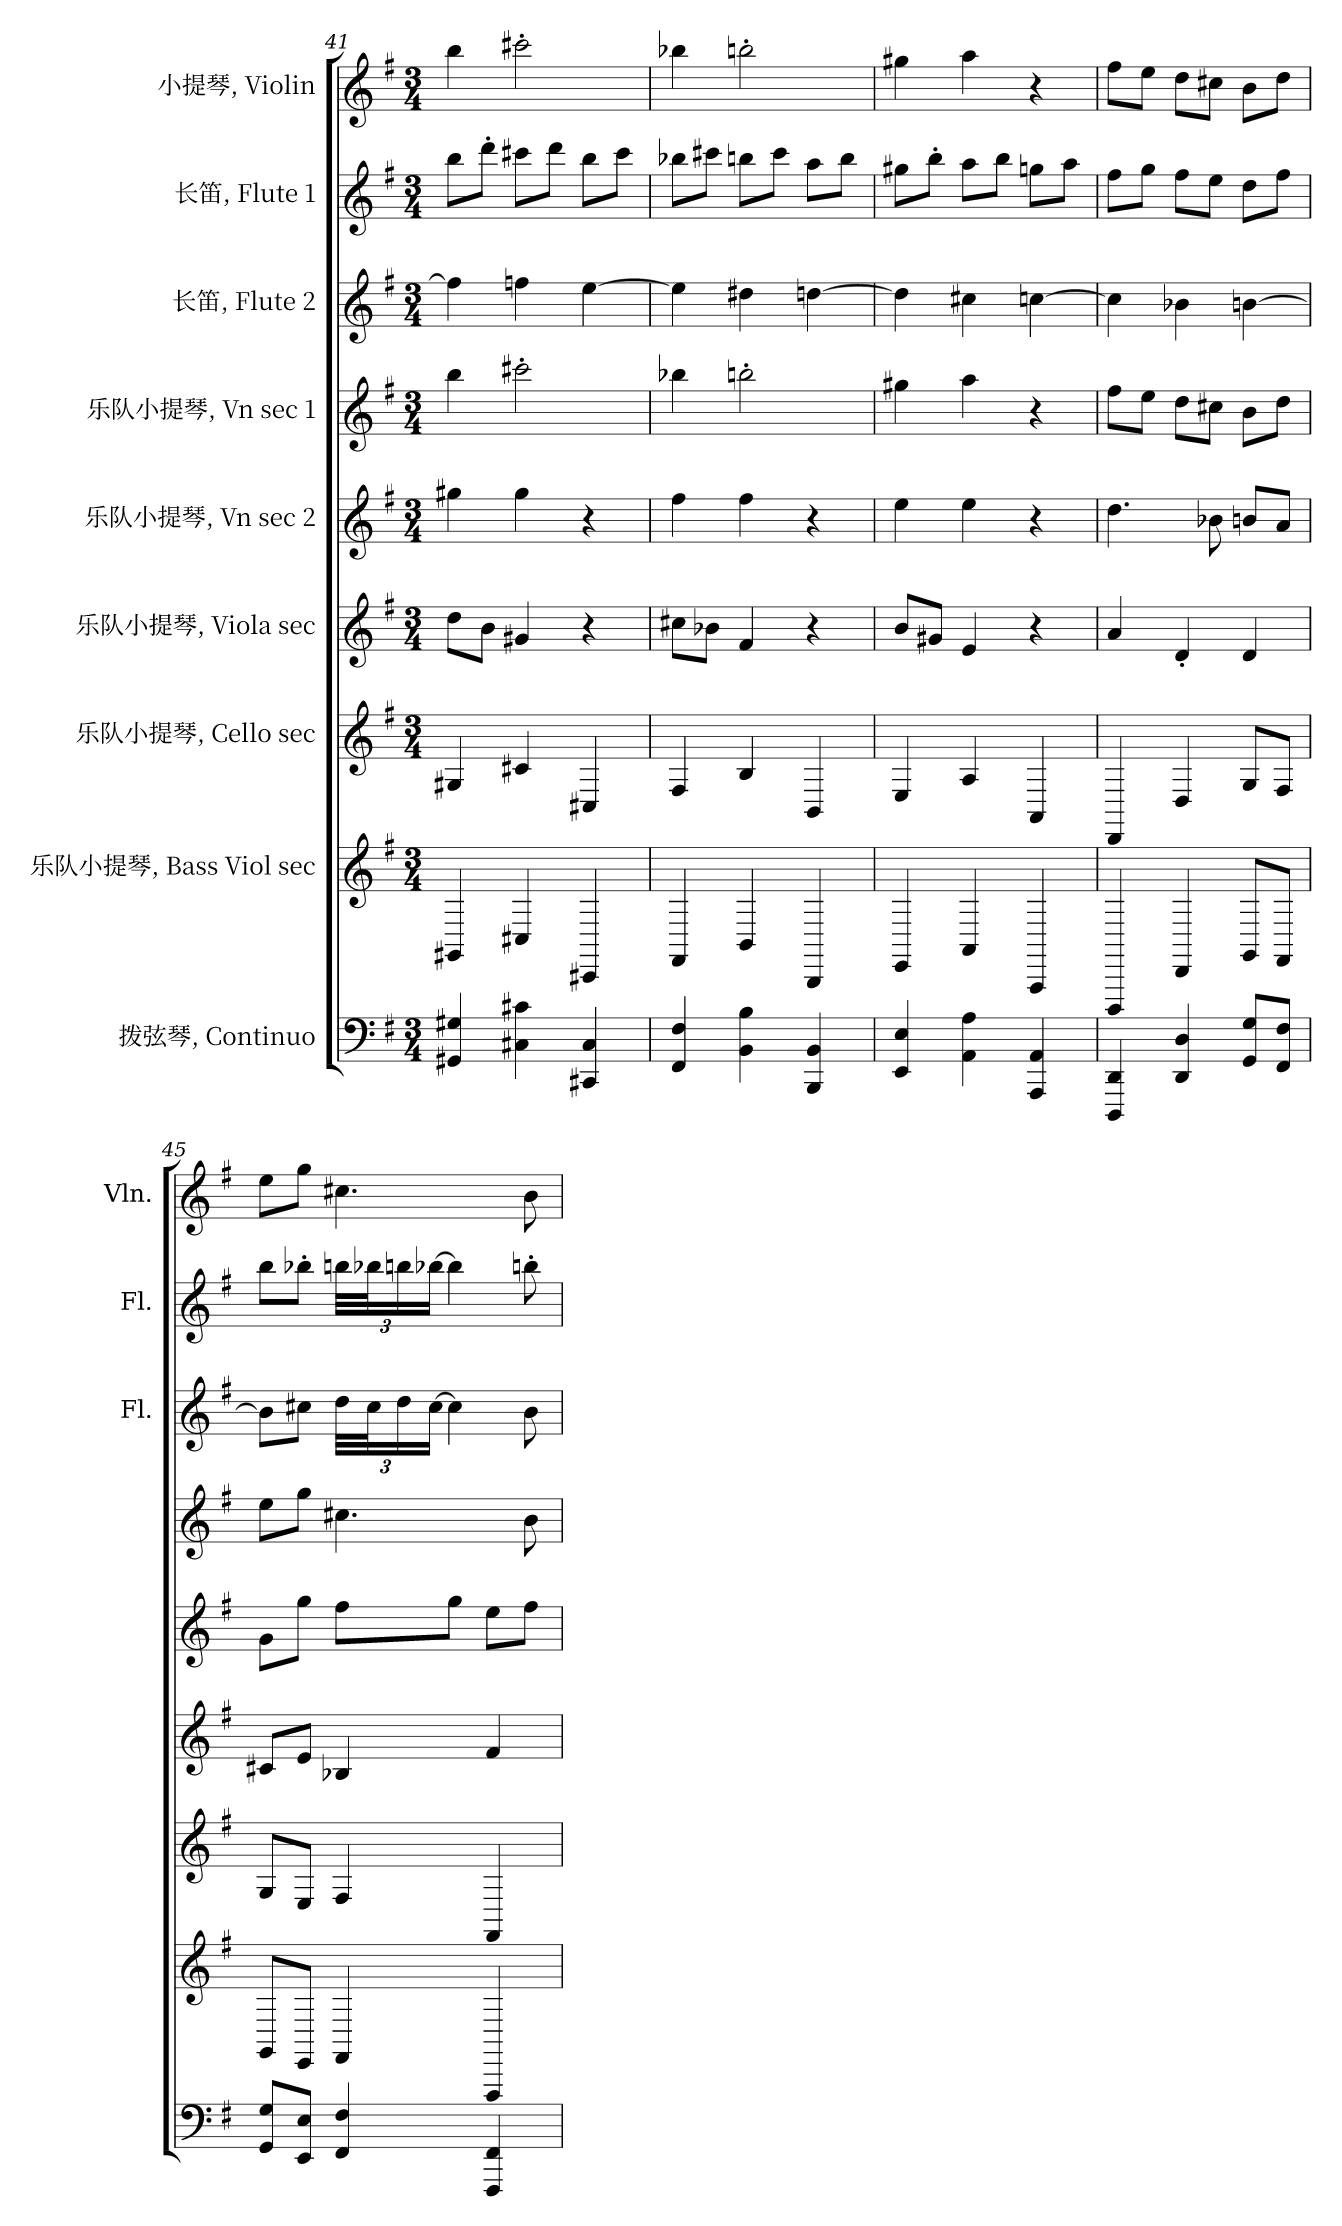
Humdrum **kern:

**kern	**kern	**kern	**kern	**kern	**kern	**kern	**kern	**kern
*part9	*part8	*part7	*part6	*part5	*part4	*part3	*part2	*part1
*staff9	*staff8	*staff7	*staff6	*staff5	*staff4	*staff3	*staff2	*staff1
*I"拨弦琴, Continuo	*I"乐队小提琴, Bass Viol sec	*I"乐队小提琴, Cello sec	*I"乐队小提琴, Viola sec	*I"乐队小提琴, Vn sec 2	*I"乐队小提琴, Vn sec 1	*I"长笛, Flute 2	*I"长笛, Flute 1	*I"小提琴, Violin
*	*	*	*	*	*	*I'Fl.	*I'Fl.	*I'Vln.
!!LO:PB:g=z
*clefF4	*clefG2	*clefG2	*clefG2	*clefG2	*clefG2	*clefG2	*clefG2	*clefG2
*k[f#]	*k[f#]	*k[f#]	*k[f#]	*k[f#]	*k[f#]	*k[f#]	*k[f#]	*k[f#]
*M3/4	*M3/4	*M3/4	*M3/4	*M3/4	*M3/4	*M3/4	*M3/4	*M3/4
=41	=41	=41	=41	=41	=41	=41	=41	=41
4GG#X/ 4G#X/	4GG#X/	4G#X/	8dd\L	4gg#X\	4bb\	4ff#\]	8bb\L	4bb\
.	.	.	8b\J	.	.	.	8ddd'\J	.
4C#X\ 4c#X\	4C#X/	4c#X/	4g#X/	4gg#\	2ccc#X'\	4ffn\	8ccc#X\L	2ccc#X'\
.	.	.	.	.	.	.	8ddd\J	.
4CC#X/ 4C#/	4CC#X/	4C#X/	4r	4r	.	[4ee\	8bb\L	.
.	.	.	.	.	.	.	8ccc#\J	.
=42	=42	=42	=42	=42	=42	=42	=42	=42
4FF#/ 4F#/	4FF#/	4F#/	8cc#X\L	4ff#\	4bb-X\	4ee\]	8bb-X\L	4bb-X\
.	.	.	8b-X\J	.	.	.	8ccc#X\J	.
4BB\ 4B\	4BB/	4B/	4f#/	4ff#\	2bbn'\	4dd#X\	8bbn\L	2bbn'\
.	.	.	.	.	.	.	8ccc#\J	.
4BBB/ 4BB/	4BBB/	4BB/	4r	4r	.	[4ddn\	8aa\L	.
.	.	.	.	.	.	.	8bb\J	.
=43	=43	=43	=43	=43	=43	=43	=43	=43
4EE/ 4E/	4EE/	4E/	8b/L	4ee\	4gg#X\	4dd\]	8gg#X\L	4gg#X\
.	.	.	8g#X/J	.	.	.	8bb'\J	.
4AA\ 4A\	4AA/	4A/	4e/	4ee\	4aa\	4cc#X\	8aa\L	4aa\
.	.	.	.	.	.	.	8bb\J	.
4AAA/ 4AA/	4AAA/	4AA/	4r	4r	4r	[4ccn\	8ggn\L	4r
.	.	.	.	.	.	.	8aa\J	.
=44	=44	=44	=44	=44	=44	=44	=44	=44
4DDD/ 4DD/	4DDD/	4DD/	4a/	4.dd\	8ff#\L	4cc\]	8ff#\L	8ff#\L
.	.	.	.	.	8ee\J	.	8gg\J	8ee\J
4DD/ 4D/	4DD/	4D/	4d'/	.	8dd\L	4b-X\	8ff#\L	8dd\L
.	.	.	.	8b-X\	8cc#X\J	.	8ee\J	8cc#X\J
8GG/ 8G/L	8GG/L	8G/L	4d/	8bn/L	8b\L	[4bn\	8dd\L	8b\L
8FF#/ 8F#/J	8FF#/J	8F#/J	.	8a/J	8dd\J	.	8ff#\J	8dd\J
!!LO:PB:g=z
=45	=45	=45	=45	=45	=45	=45	=45	=45
8GG/ 8G/L	8GG/L	8G/L	8c#X/L	8g\L	8ee\L	8b\L]	8bb\L	8ee\L
8EE/ 8E/J	8EE/J	8E/J	8e/J	8gg\J	8gg\J	8cc#X\J	8bb-X'\J	8gg\J
*	*	*	*	*	*	*Xbrackettup	*Xbrackettup	*
4FF#/ 4F#/	4FF#/	4F#/	4B-X/	8ff#\L	4.cc#X\	48dd\LLL	48bbn\LLL	4.cc#X\
.	.	.	.	.	.	48cc#\J	48bb-X\J	.
.	.	.	.	.	.	24dd\	24bbn\	.
.	.	.	.	.	.	[24cc#\JJ	[24bb-X\JJ	.
.	.	.	.	8gg\J	.	4cc#\]	4bb-\]	.
4FFF#/ 4FF#/	4FFF#/	4FF#/	4f#/	8ee\L	.	.	.	.
.	.	.	.	8ff#\J	8b\	8b\	8bbn'\	8b\
=	=	=	=	=	=	=	=	=
*-	*-	*-	*-	*-	*-	*-	*-	*-
